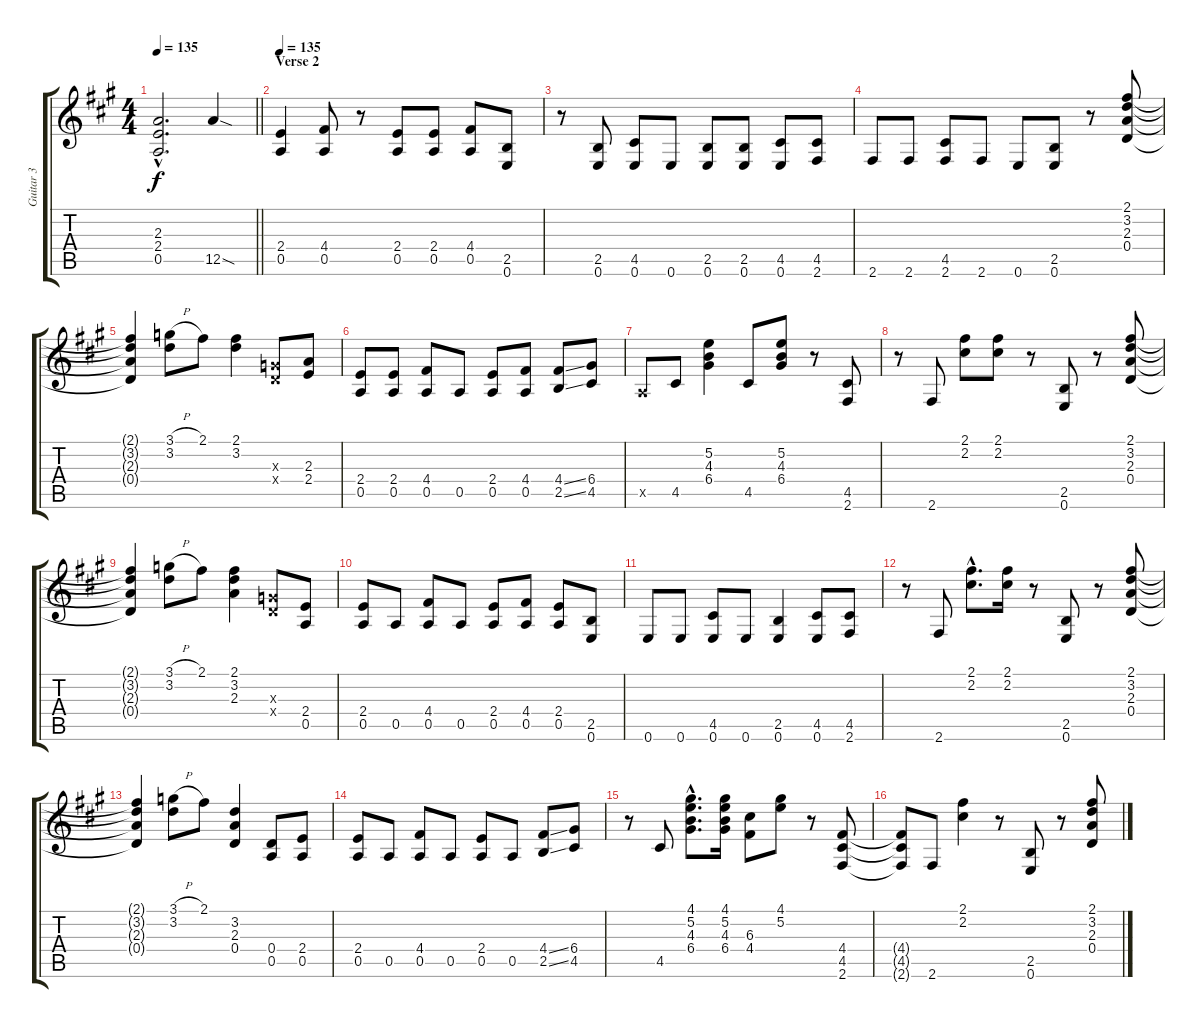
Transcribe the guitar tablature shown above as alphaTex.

\track ("Guitar 3" "Guitar 3") {instrument overdrivenguitar}
\staff {score tabs}
\tuning (E4 B3 G3 D3 A2 E2) {hide}
\ts (4 4)
\tempo 135
\clef g2
\barLineRight lightlight
\ks a
(2.3{hac} 2.4{hac} 0.5{hac}).2{d dy f} 12.5{sod}.4 |
\section ("" "Verse 2")
\tempo 135
(2.4 0.5).4 (4.4 0.5).8 r.8 (2.4 0.5).8 (2.4 0.5).8 (4.4 0.5).8 (2.5 0.6).8 |
r.8 (2.5 0.6).8 (4.5 0.6).8 0.6.8 (2.5 0.6).8 (2.5 0.6).8 (4.5 0.6).8 (4.5 2.6).8 |
2.6.8 2.6.8 (4.5 2.6).8 2.6.8 0.6.8 (2.5 0.6).8 r.8 (2.1 3.2 2.3 0.4).8 |
(2.1{t} 3.2{t} 2.3{t} 0.4{t}).4 (3.1{h} 3.2).8 2.1.8 (2.1 3.2).4 (0.3{x} 0.4{x}).8 (2.3 2.4).8 |
(2.4 0.5).8 (2.4 0.5).8 (4.4 0.5).8 0.5.8 (2.4 0.5).8 (4.4 0.5).8 (4.4{ss} 2.5{ss}).8 (6.4 4.5).8 |
0.5{x}.8 4.5.8 (5.2 4.3 6.4).4 4.5.8 (5.2 4.3 6.4).8 r.8 (4.5 2.6).8 |
r.8 2.6.8 (2.1 2.2).8 (2.1 2.2).8 r.8 (2.5 0.6).8 r.8 (2.1 3.2 2.3 0.4).8 |
(2.1{t} 3.2{t} 2.3{t} 0.4{t}).4 (3.1{h} 3.2).8 2.1.8 (2.1 3.2 2.3).4 (0.3{x} 0.4{x}).8 (2.4 0.5).8 |
(2.4 0.5).8 0.5.8 (4.4 0.5).8 0.5.8 (2.4 0.5).8 (4.4 0.5).8 (2.4 0.5).8 (2.5 0.6).8 |
0.6.8 0.6.8 (4.5 0.6).8 0.6.8 (2.5 0.6).4 (4.5 0.6).8 (4.5 2.6).8 |
r.8 2.6.8 (2.1{hac} 2.2{hac}).8{d} (2.1 2.2).16 r.8 (2.5 0.6).8 r.8 (2.1 3.2 2.3 0.4).8 |
(2.1{t} 3.2{t} 2.3{t} 0.4{t}).4 (3.1{h} 3.2).8 2.1.8 (3.2 2.3 0.4).4 (0.4 0.5).8 (2.4 0.5).8 |
(2.4 0.5).8 0.5.8 (4.4 0.5).8 0.5.8 (2.4 0.5).8 0.5.8 (4.4{ss} 2.5{ss}).8 (6.4 4.5).8 |
r.8 4.5.8 (4.1{hac} 5.2{hac} 4.3{hac} 6.4{hac}).8{d} (4.1 5.2 4.3 6.4).16 (6.3 4.4).8 (4.1 5.2).8 r.8 (4.4 4.5 2.6).8 |
(4.4{t} 4.5{t} 2.6{t}).8 2.6.8 (2.1 2.2).4 r.8 (2.5 0.6).8 r.8 (2.1 3.2 2.3 0.4).8
